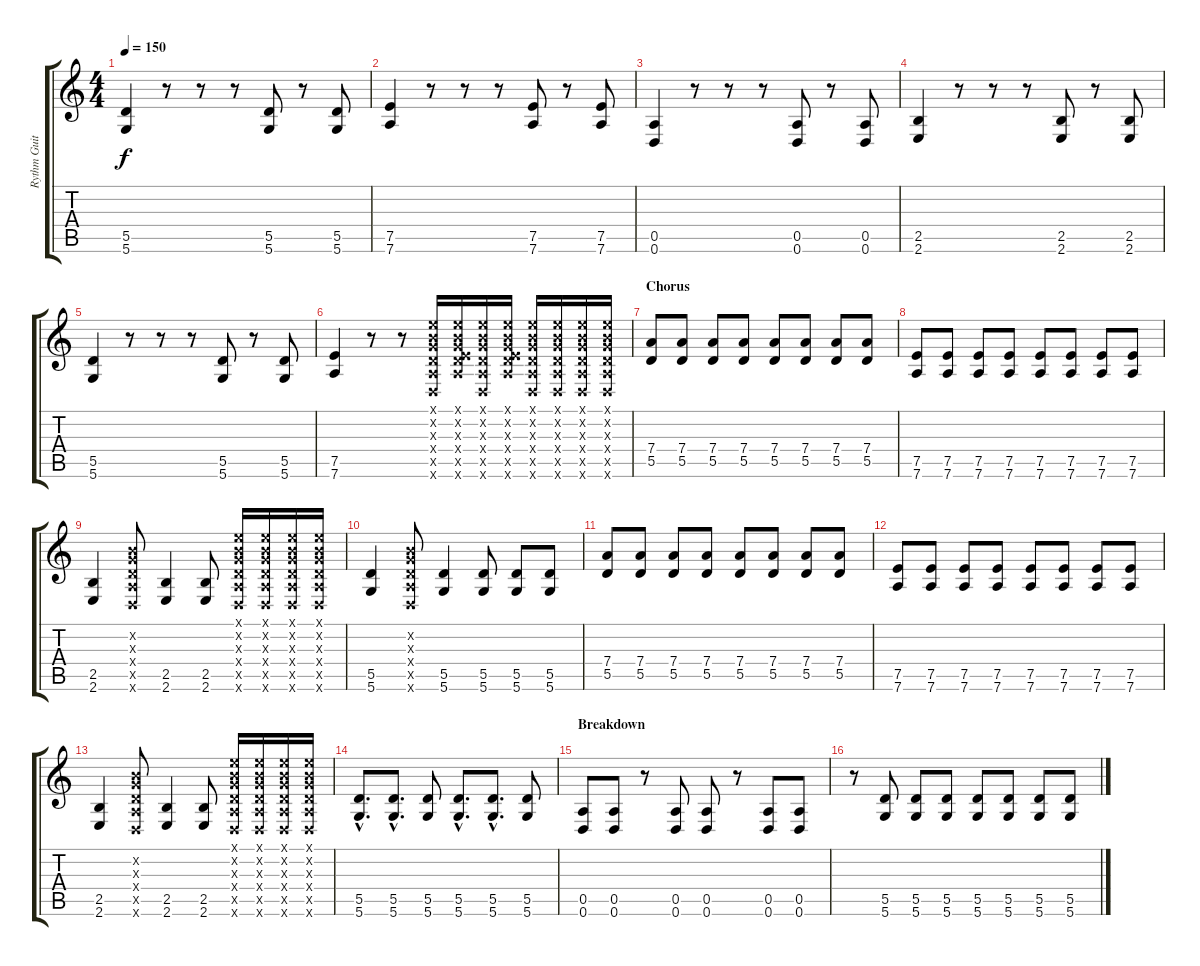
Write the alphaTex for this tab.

\track ("Rythm Guitar" "Rythm Guit") {instrument overdrivenguitar}
\staff {score tabs}
\tuning (E4 B3 G3 D3 A2 D2) {hide}
\ts (4 4)
\tempo 150
\clef g2
\ks c
(5.5 5.6).4{dy f} r.8 r.8 r.8 (5.5 5.6).8 r.8 (5.5 5.6).8 |
(7.5 7.6).4 r.8 r.8 r.8 (7.5 7.6).8 r.8 (7.5 7.6).8 |
(0.5 0.6).4 r.8 r.8 r.8 (0.5 0.6).8 r.8 (0.5 0.6).8 |
(2.5 2.6).4 r.8 r.8 r.8 (2.5 2.6).8 r.8 (2.5 2.6).8 |
(5.5 5.6).4 r.8 r.8 r.8 (5.5 5.6).8 r.8 (5.5 5.6).8 |
(7.5 7.6).4 r.8 r.8 (0.1{x} 0.2{x} 0.3{x} 0.4{x} 0.5{x} 0.6{x}).16 (0.1{x} 0.2{x} 0.3{x} 0.4{x} 7.5{x} 7.6{x}).16 (0.1{x} 0.2{x} 0.3{x} 0.4{x} 0.5{x} 0.6{x}).16 (0.1{x} 0.2{x} 0.3{x} 0.4{x} 7.5{x} 7.6{x}).16 (0.1{x} 0.2{x} 0.3{x} 0.4{x} 0.5{x} 0.6{x}).16 (0.1{x} 0.2{x} 0.3{x} 0.4{x} 0.5{x} 0.6{x}).16 (0.1{x} 0.2{x} 0.3{x} 0.4{x} 0.5{x} 0.6{x}).16 (0.1{x} 0.2{x} 0.3{x} 0.4{x} 0.5{x} 0.6{x}).16 |
\section ("" "Chorus")
(7.4 5.5).8 (7.4 5.5).8 (7.4 5.5).8 (7.4 5.5).8 (7.4 5.5).8 (7.4 5.5).8 (7.4 5.5).8 (7.4 5.5).8 |
(7.5 7.6).8 (7.5 7.6).8 (7.5 7.6).8 (7.5 7.6).8 (7.5 7.6).8 (7.5 7.6).8 (7.5 7.6).8 (7.5 7.6).8 |
(2.5 2.6).4 (0.2{x} 0.3{x} 0.4{x} 0.5{x} 0.6{x}).8 (2.5 2.6).4 (2.5 2.6).8 (0.1{x} 0.2{x} 0.3{x} 0.4{x} 0.5{x} 0.6{x}).16 (0.1{x} 0.2{x} 0.3{x} 0.4{x} 0.5{x} 0.6{x}).16 (0.1{x} 0.2{x} 0.3{x} 0.4{x} 0.5{x} 0.6{x}).16 (0.1{x} 0.2{x} 0.3{x} 0.4{x} 0.5{x} 0.6{x}).16 |
(5.5 5.6).4 (0.2{x} 0.3{x} 0.4{x} 0.5{x} 0.6{x}).8 (5.5 5.6).4 (5.5 5.6).8 (5.5 5.6).8 (5.5 5.6).8 |
(7.4 5.5).8 (7.4 5.5).8 (7.4 5.5).8 (7.4 5.5).8 (7.4 5.5).8 (7.4 5.5).8 (7.4 5.5).8 (7.4 5.5).8 |
(7.5 7.6).8 (7.5 7.6).8 (7.5 7.6).8 (7.5 7.6).8 (7.5 7.6).8 (7.5 7.6).8 (7.5 7.6).8 (7.5 7.6).8 |
(2.5 2.6).4 (0.2{x} 0.3{x} 0.4{x} 0.5{x} 0.6{x}).8 (2.5 2.6).4 (2.5 2.6).8 (0.1{x} 0.2{x} 0.3{x} 0.4{x} 0.5{x} 0.6{x}).16 (0.1{x} 0.2{x} 0.3{x} 0.4{x} 0.5{x} 0.6{x}).16 (0.1{x} 0.2{x} 0.3{x} 0.4{x} 0.5{x} 0.6{x}).16 (0.1{x} 0.2{x} 0.3{x} 0.4{x} 0.5{x} 0.6{x}).16 |
(5.5{hac} 5.6{hac}).8{d} (5.5{hac} 5.6{hac}).8{d} (5.5 5.6).8 (5.5{hac} 5.6{hac}).8{d} (5.5{hac} 5.6{hac}).8{d} (5.5 5.6).8 |
\section ("" "Breakdown")
(0.5 0.6).8 (0.5 0.6).8 r.8 (0.5 0.6).8 (0.5 0.6).8 r.8 (0.5 0.6).8 (0.5 0.6).8 |
r.8 (5.5 5.6).8 (5.5 5.6).8 (5.5 5.6).8 (5.5 5.6).8 (5.5 5.6).8 (5.5 5.6).8 (5.5 5.6).8
